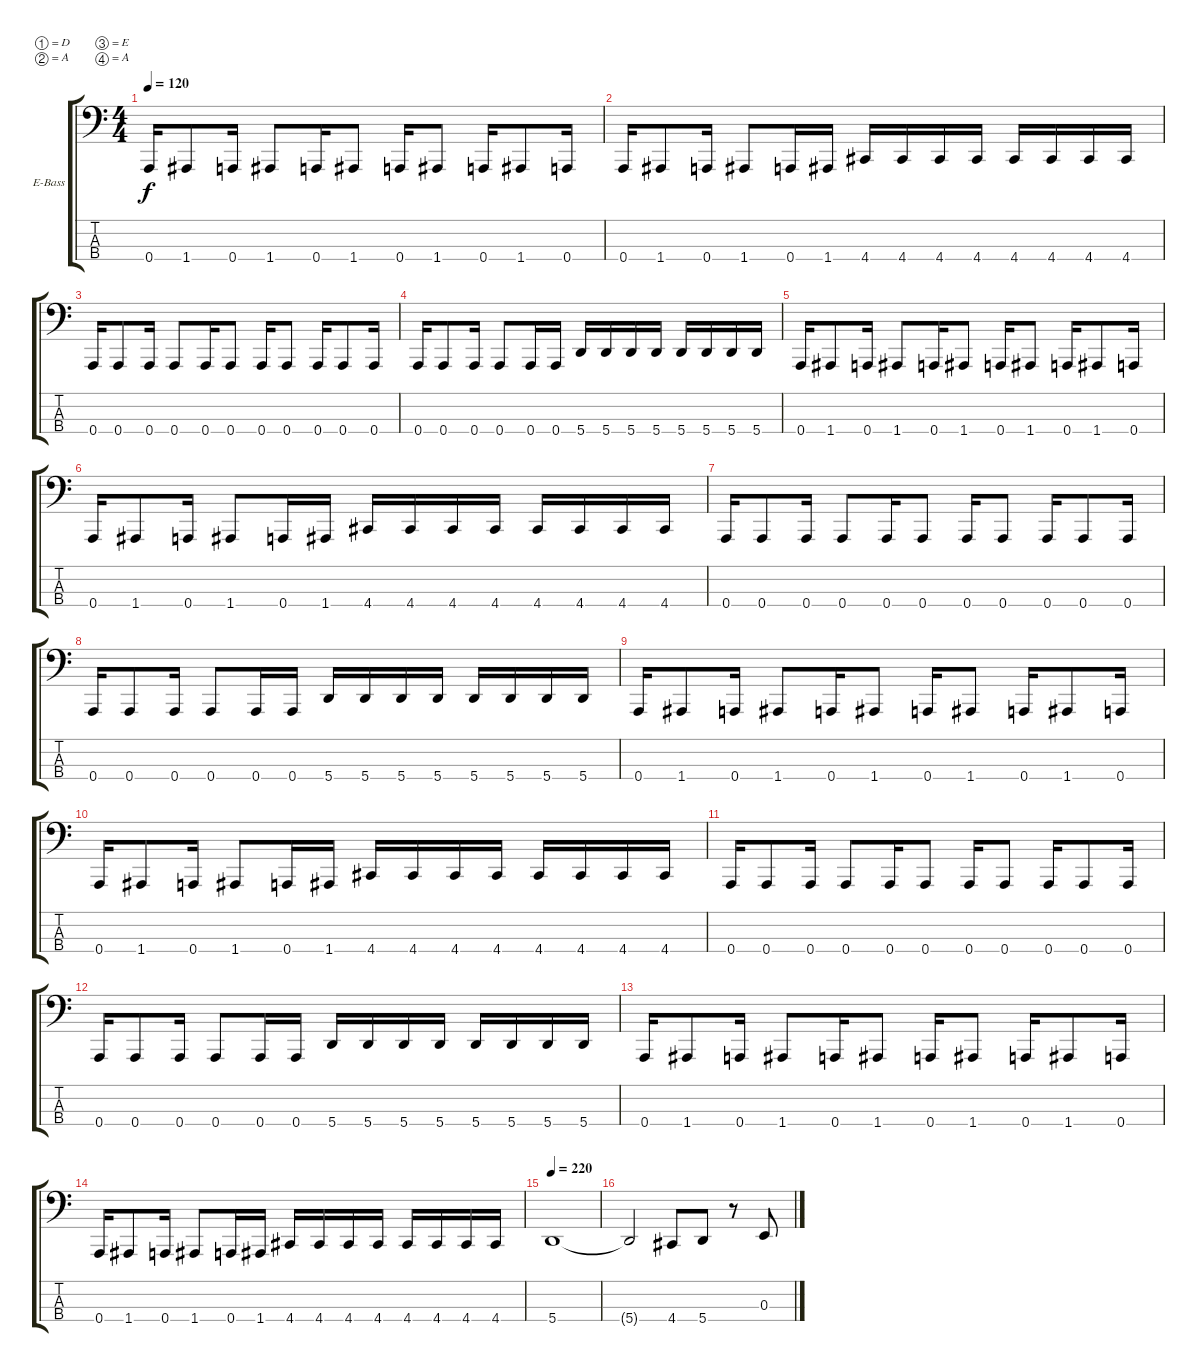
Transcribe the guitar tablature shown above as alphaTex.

\defaultSystemsLayout 4
\bracketExtendMode groupsimilarinstruments
\firstSystemTrackNameOrientation horizontal
\otherSystemsTrackNameOrientation horizontal
\track ("Electric Bass" "E-Bass") {instrument electricbassfinger}
\staff {score tabs}
\tuning (D2 A1 E1 A0)
\ts (4 4)
\tempo 120
\clef f4
\scale
0.333333
\ks c
0.4.16{dy f} 1.4.8 0.4.16 1.4.8 0.4.16 1.4.8 0.4.16 1.4.8 0.4.16 1.4.8 0.4.16 |
\scale
0.333333 0.4.16 1.4.8 0.4.16 1.4.8 0.4.16 1.4.16 4.4.16 4.4.16 4.4.16 4.4.16 4.4.16 4.4.16 4.4.16 4.4.16 |
\scale
0.333333 0.4.16 0.4.8 0.4.16 0.4.8 0.4.16 0.4.8 0.4.16 0.4.8 0.4.16 0.4.8 0.4.16 |
\scale
0.333333 0.4.16 0.4.8 0.4.16 0.4.8 0.4.16 0.4.16 5.4.16 5.4.16 5.4.16 5.4.16 5.4.16 5.4.16 5.4.16 5.4.16 |
\scale
0.333333 0.4.16 1.4.8 0.4.16 1.4.8 0.4.16 1.4.8 0.4.16 1.4.8 0.4.16 1.4.8 0.4.16 |
\scale
0.333333 0.4.16 1.4.8 0.4.16 1.4.8 0.4.16 1.4.16 4.4.16 4.4.16 4.4.16 4.4.16 4.4.16 4.4.16 4.4.16 4.4.16 |
\scale
0.333333 0.4.16 0.4.8 0.4.16 0.4.8 0.4.16 0.4.8 0.4.16 0.4.8 0.4.16 0.4.8 0.4.16 |
\scale
0.333333 0.4.16 0.4.8 0.4.16 0.4.8 0.4.16 0.4.16 5.4.16 5.4.16 5.4.16 5.4.16 5.4.16 5.4.16 5.4.16 5.4.16 |
\scale
0.333333 0.4.16 1.4.8 0.4.16 1.4.8 0.4.16 1.4.8 0.4.16 1.4.8 0.4.16 1.4.8 0.4.16 |
\scale
0.333333 0.4.16 1.4.8 0.4.16 1.4.8 0.4.16 1.4.16 4.4.16 4.4.16 4.4.16 4.4.16 4.4.16 4.4.16 4.4.16 4.4.16 |
\scale
0.333333 0.4.16 0.4.8 0.4.16 0.4.8 0.4.16 0.4.8 0.4.16 0.4.8 0.4.16 0.4.8 0.4.16 |
\scale
0.333333 0.4.16 0.4.8 0.4.16 0.4.8 0.4.16 0.4.16 5.4.16 5.4.16 5.4.16 5.4.16 5.4.16 5.4.16 5.4.16 5.4.16 |
\scale
0.333333 0.4.16 1.4.8 0.4.16 1.4.8 0.4.16 1.4.8 0.4.16 1.4.8 0.4.16 1.4.8 0.4.16 |
\scale
0.333333 0.4.16 1.4.8 0.4.16 1.4.8 0.4.16 1.4.16 4.4.16 4.4.16 4.4.16 4.4.16 4.4.16 4.4.16 4.4.16 4.4.16 |
\tempo 220
\scale
0.333333 5.4.1 |
\scale
0.333333 5.4{t}.2 4.4.8 5.4.8 r.8 0.3.8
